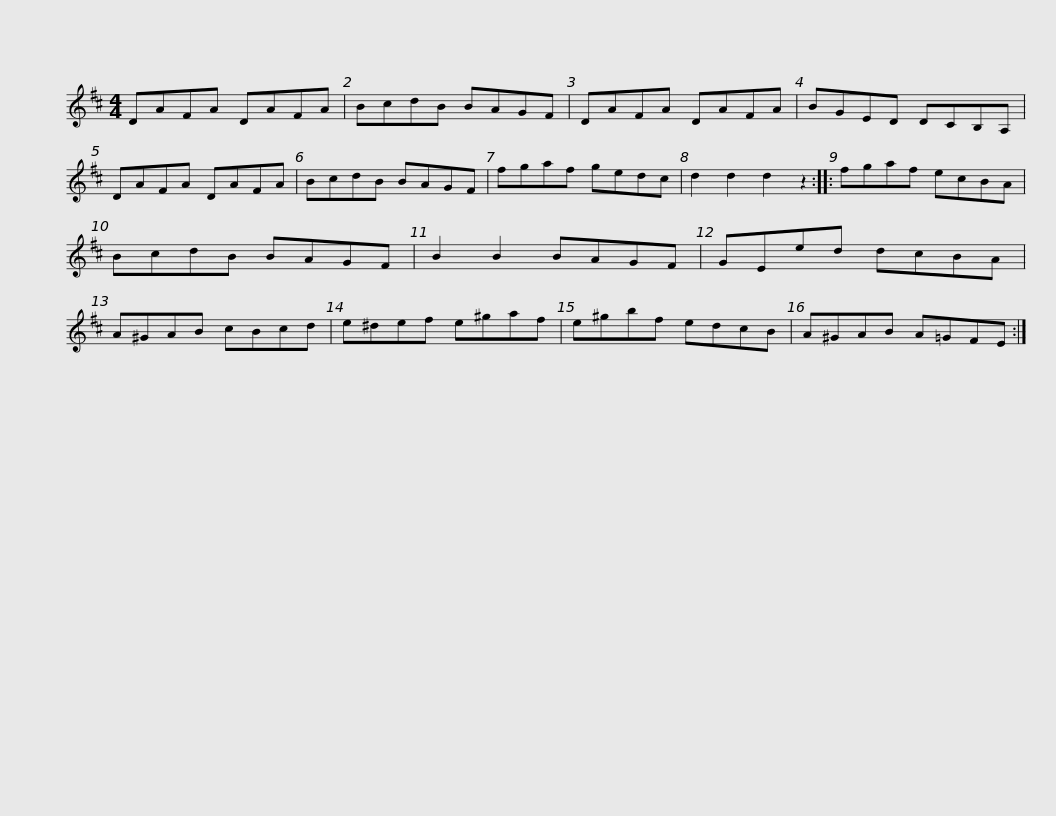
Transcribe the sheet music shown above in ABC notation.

X:1
L:1/8
M:4/4
I:linebreak $
K:D
V:1 treble
V:1
 DAFA DAFA | BcdB BAGF | DAFA DAFA | BGED DCB,A, | DAFA DAFA |$ %5
 BcdB BAGF | fgaf gedc | d2 d2 d2 z2 :: fgaf ecBA | BcdB BAGF | %10
 B2 B2 BAGF |$ GEed dcBA | A^GAB cBcd | e^def e^gaf | e^gbf edcB | %15
 A^GAB A=GFE :| %16
